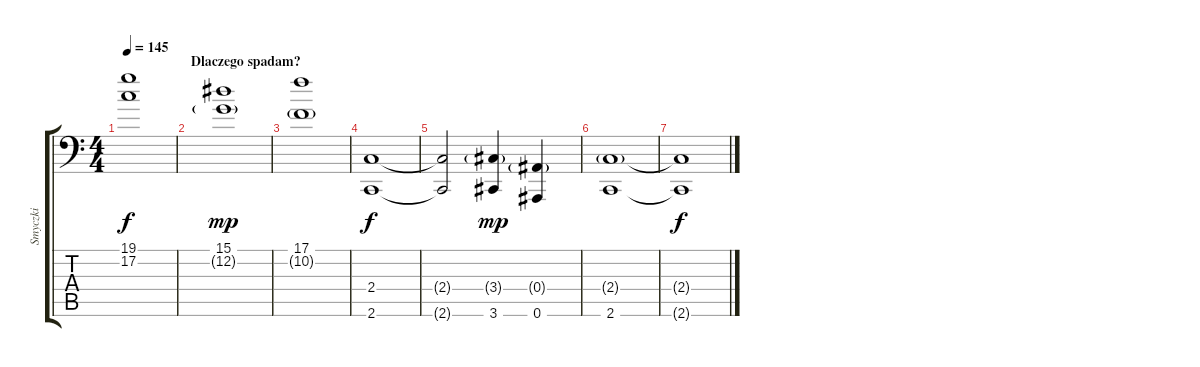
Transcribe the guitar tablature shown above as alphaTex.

\track ("Smyczki" "Smyczki") {instrument stringensemble2}
\staff {score tabs}
\tuning (C4 G3 Eb3 Bb2 F2 Bb1) {hide}
\ts (4 4)
\tempo 145
\clef f4
\ks c
(19.1{t} 17.2{t}).1{dy f} |
\section ("" "Dlaczego spadam?")
(15.1 12.2{g}).1{dy mp} |
(17.1 10.2{g}).1 |
(2.4 2.6).1{dy f} |
(2.4{t} 2.6{t}).2 (3.4{g} 3.6).4{dy mp} (0.4{g} 0.6).4 |
(2.4{g} 2.6).1{volume 0} |
(2.4{t} 2.6{t}).1{dy f}
